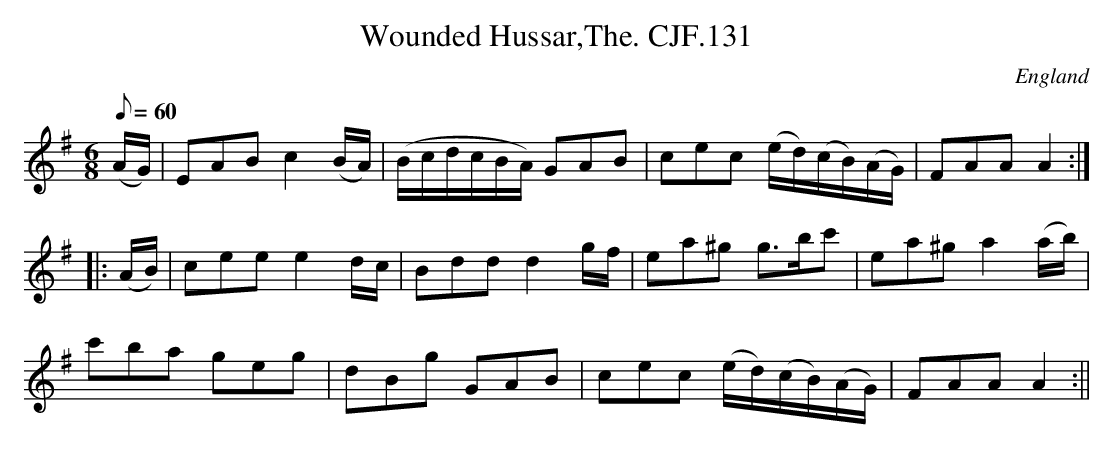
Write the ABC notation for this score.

X:1
T:Wounded Hussar,The. CJF.131
M:6/8
L:1/8
Q:60
O:England
K:G
(A/G/)|EABc2(B/A/)|(B/c/d/c/B/A/) GAB|\
cec (e/d/)(c/B/)(A/G/)|FAAA2:||:!(A/B/)|ceee2d/c/|
Bddd2g/f/|ea^g g>bc'|ea^ga2(a/b/)|!c'ba geg|\
dBg GAB|cec (e/d/)(c/B/)(A/G/)|FAAA2:||
